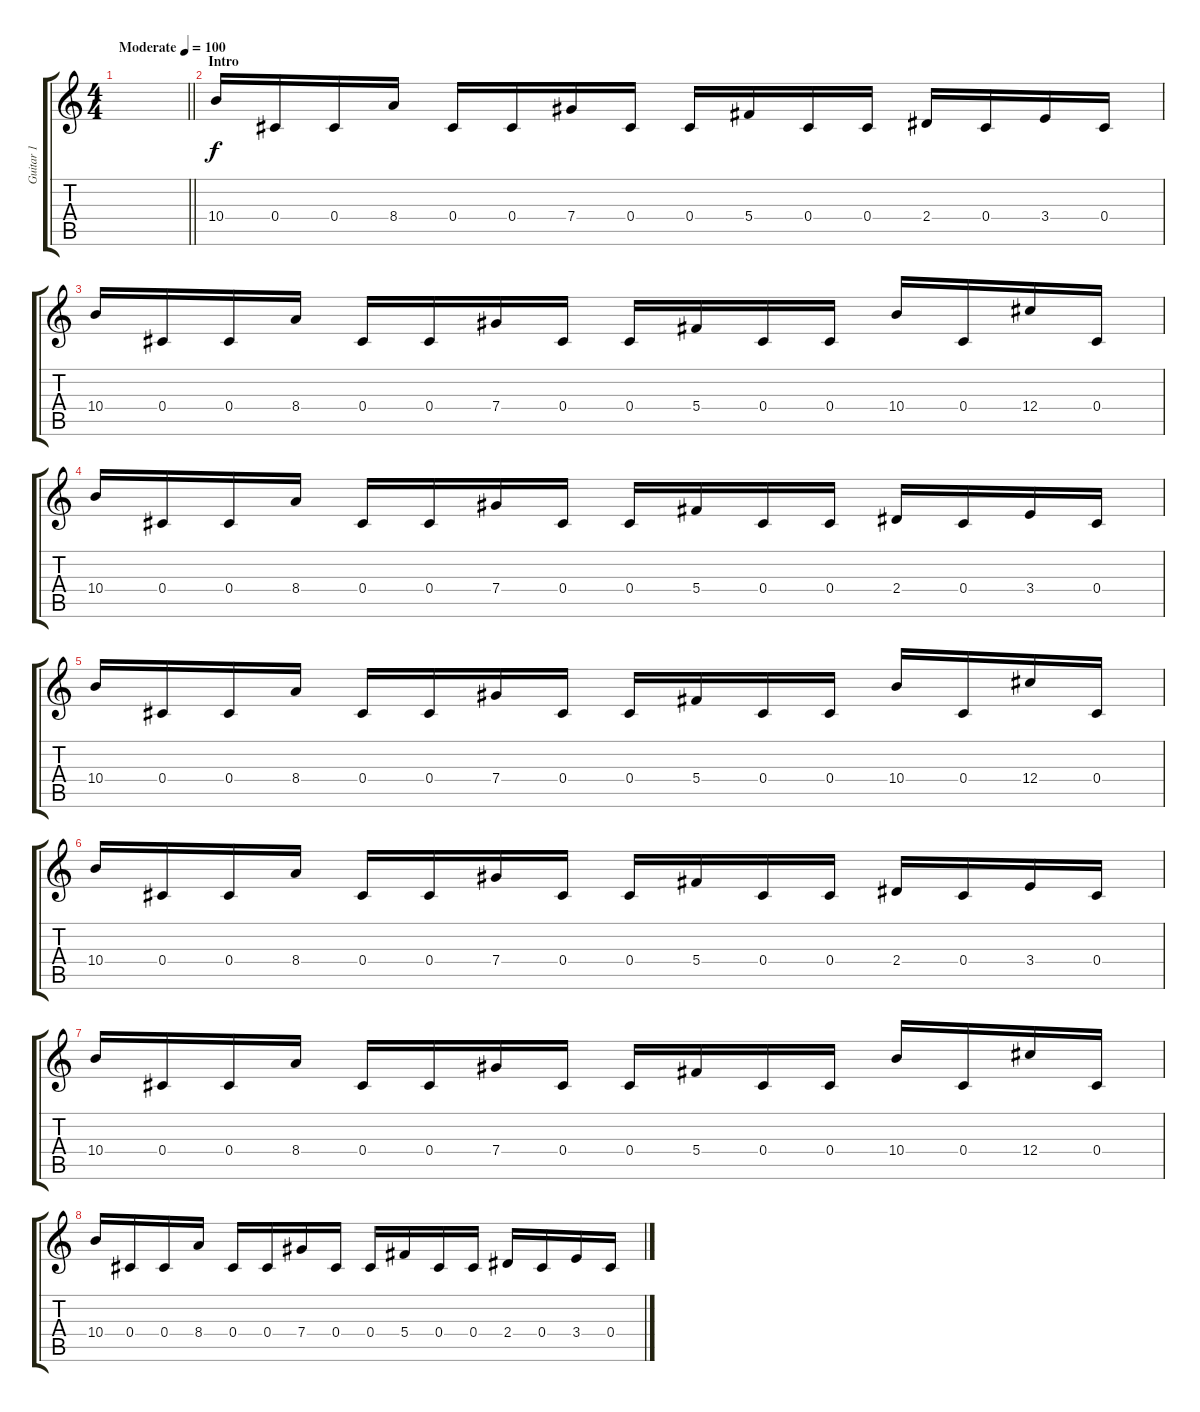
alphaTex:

\track ("Guitar 1" "Guitar 1") {instrument distortionguitar}
\staff {score tabs}
\tuning (Eb4 Bb3 Gb3 Db3 Ab2 Db2) {hide}
\ts (4 4)
\tempo (100 "Moderate")
\clef g2
\barLineRight lightlight
\ks c
|
\section ("" "Intro")
10.4.16 0.4.16 0.4.16 8.4.16 0.4.16 0.4.16 7.4.16 0.4.16 0.4.16 5.4.16 0.4.16 0.4.16 2.4.16 0.4.16 3.4.16 0.4.16 |
10.4.16 0.4.16 0.4.16 8.4.16 0.4.16 0.4.16 7.4.16 0.4.16 0.4.16 5.4.16 0.4.16 0.4.16 10.4.16 0.4.16 12.4.16 0.4.16 |
10.4.16 0.4.16 0.4.16 8.4.16 0.4.16 0.4.16 7.4.16 0.4.16 0.4.16 5.4.16 0.4.16 0.4.16 2.4.16 0.4.16 3.4.16 0.4.16 |
10.4.16 0.4.16 0.4.16 8.4.16 0.4.16 0.4.16 7.4.16 0.4.16 0.4.16 5.4.16 0.4.16 0.4.16 10.4.16 0.4.16 12.4.16 0.4.16 |
10.4.16 0.4.16 0.4.16 8.4.16 0.4.16 0.4.16 7.4.16 0.4.16 0.4.16 5.4.16 0.4.16 0.4.16 2.4.16 0.4.16 3.4.16 0.4.16 |
10.4.16 0.4.16 0.4.16 8.4.16 0.4.16 0.4.16 7.4.16 0.4.16 0.4.16 5.4.16 0.4.16 0.4.16 10.4.16 0.4.16 12.4.16 0.4.16 |
10.4.16 0.4.16 0.4.16 8.4.16 0.4.16 0.4.16 7.4.16 0.4.16 0.4.16 5.4.16 0.4.16 0.4.16 2.4.16 0.4.16 3.4.16 0.4.16
